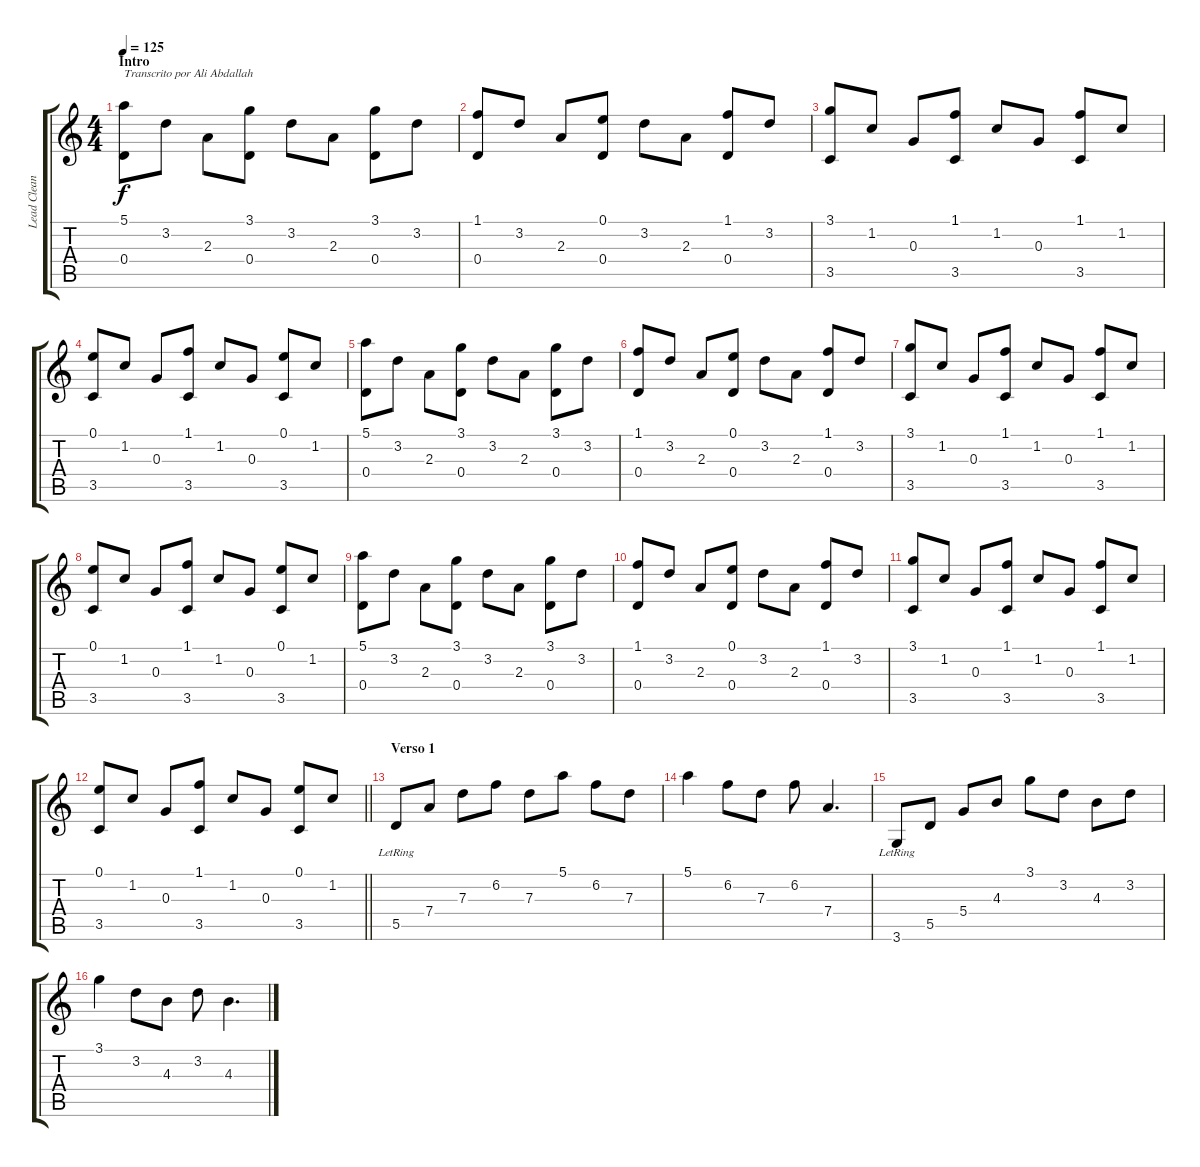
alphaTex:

\track ("Lead Clean Guitar" "Lead Clean") {instrument acousticguitarnylon}
\staff {score tabs}
\tuning (E4 B3 G3 D3 A2 E2) {hide}
\ts (4 4)
\section ("" "Intro")
\tempo 125
\clef g2
\ks c
(5.1 0.4).8{txt "Transcrito por Ali Abdallah" dy f instrument acousticguitarnylon} 3.2.8 2.3.8 (3.1 0.4).8 3.2.8 2.3.8 (3.1 0.4).8 3.2.8 |
(1.1 0.4).8 3.2.8 2.3.8 (0.1 0.4).8 3.2.8 2.3.8 (1.1 0.4).8 3.2.8 |
(3.1 3.5).8 1.2.8 0.3.8 (1.1 3.5).8 1.2.8 0.3.8 (1.1 3.5).8 1.2.8 |
(0.1 3.5).8 1.2.8 0.3.8 (1.1 3.5).8 1.2.8 0.3.8 (0.1 3.5).8 1.2.8 |
(5.1 0.4).8 3.2.8 2.3.8 (3.1 0.4).8 3.2.8 2.3.8 (3.1 0.4).8 3.2.8 |
(1.1 0.4).8 3.2.8 2.3.8 (0.1 0.4).8 3.2.8 2.3.8 (1.1 0.4).8 3.2.8 |
(3.1 3.5).8 1.2.8 0.3.8 (1.1 3.5).8 1.2.8 0.3.8 (1.1 3.5).8 1.2.8 |
(0.1 3.5).8 1.2.8 0.3.8 (1.1 3.5).8 1.2.8 0.3.8 (0.1 3.5).8 1.2.8 |
(5.1 0.4).8 3.2.8 2.3.8 (3.1 0.4).8 3.2.8 2.3.8 (3.1 0.4).8 3.2.8 |
(1.1 0.4).8 3.2.8 2.3.8 (0.1 0.4).8 3.2.8 2.3.8 (1.1 0.4).8 3.2.8 |
(3.1 3.5).8 1.2.8 0.3.8 (1.1 3.5).8 1.2.8 0.3.8 (1.1 3.5).8 1.2.8 |
\barLineRight lightlight
(0.1 3.5).8 1.2.8 0.3.8 (1.1 3.5).8 1.2.8 0.3.8 (0.1 3.5).8 1.2.8 |
\section ("" "Verso 1")
5.5{lr}.8 7.4.8 7.3.8 6.2.8 7.3.8 5.1.8 6.2.8 7.3.8 |
5.1.4 6.2.8 7.3.8 6.2.8 7.4.4{d} |
3.6{lr}.8 5.5.8 5.4.8 4.3.8 3.1.8 3.2.8 4.3.8 3.2.8 |
3.1.4 3.2.8 4.3.8 3.2.8 4.3.4{d}
